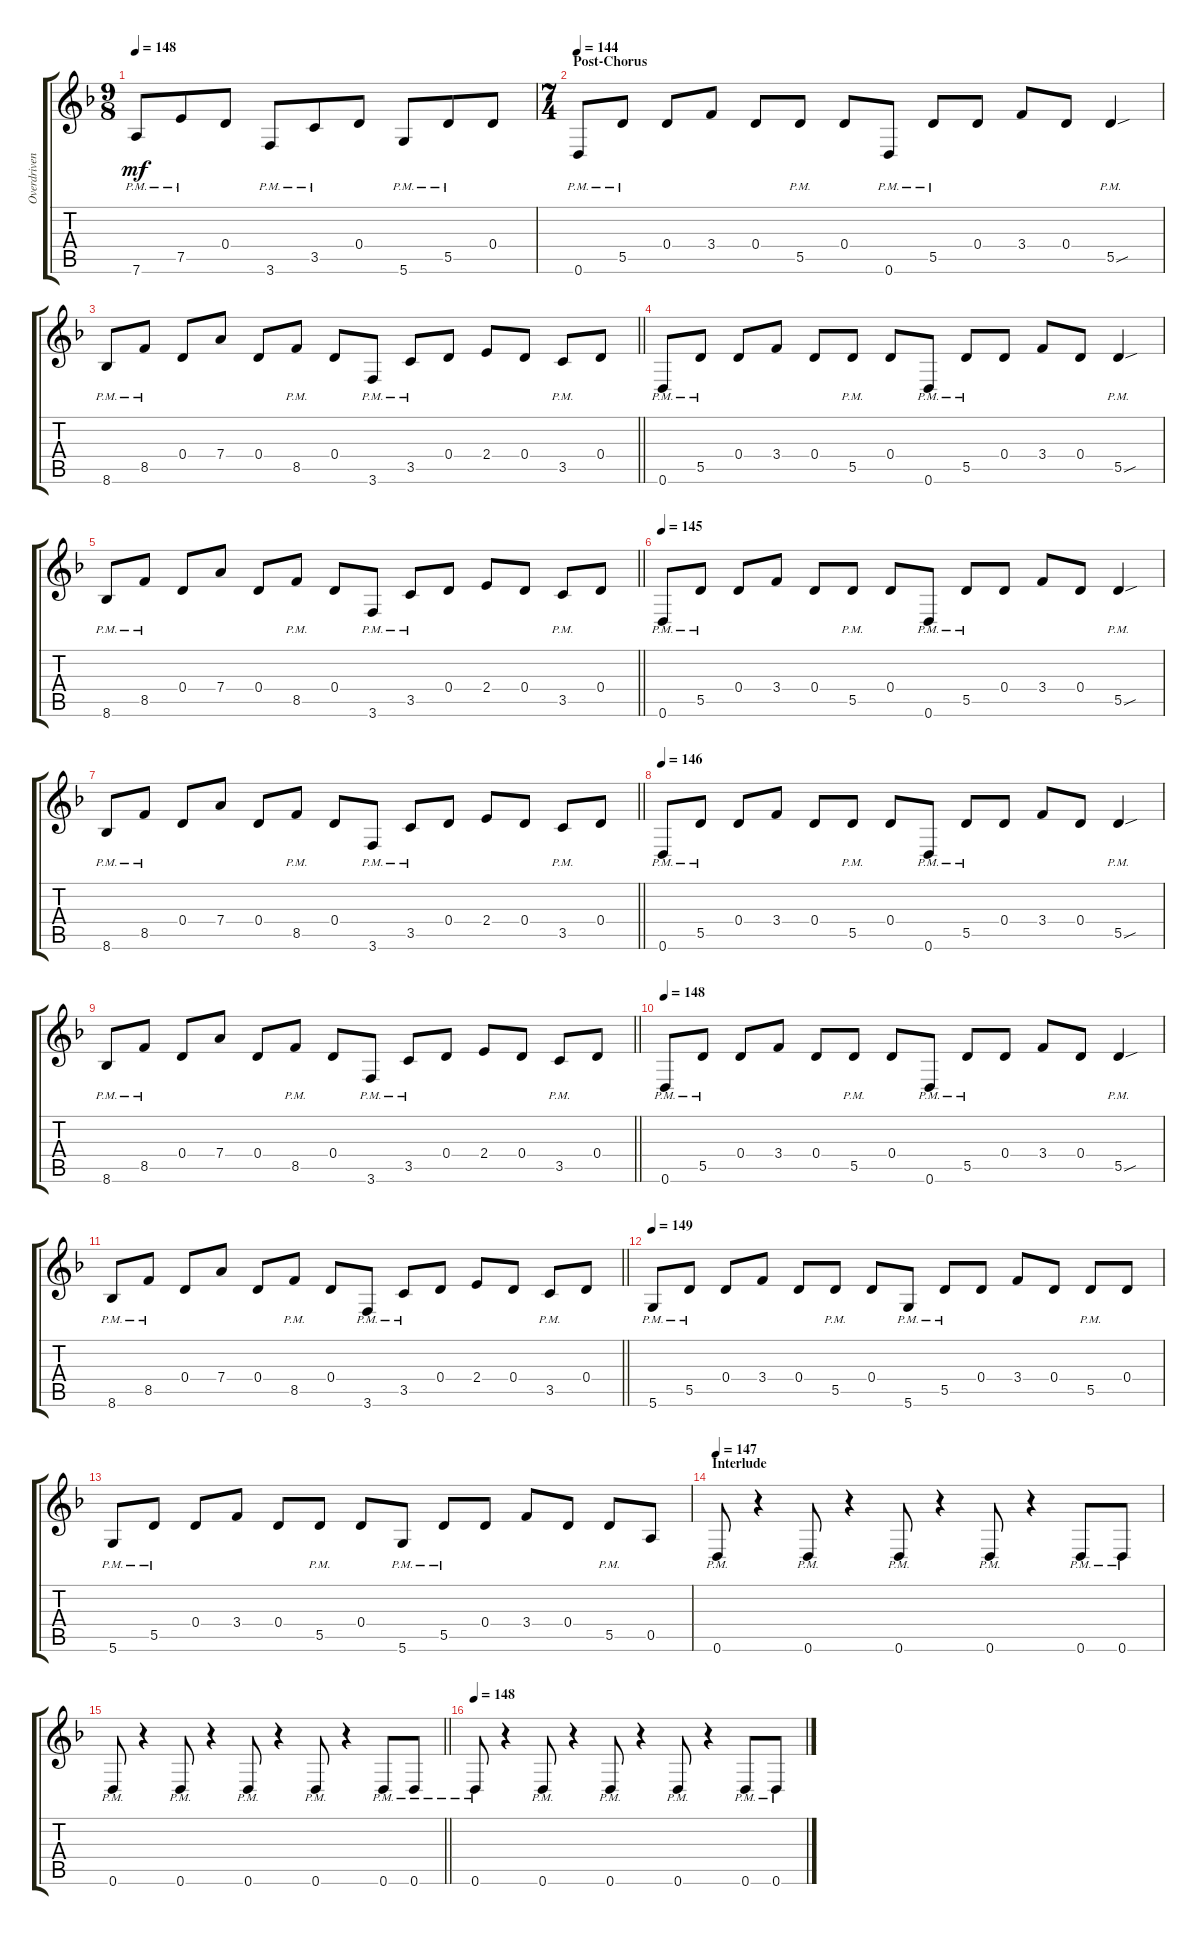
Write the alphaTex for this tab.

\track ("Overdriven Guitar" "Overdriven") {instrument overdrivenguitar}
\staff {score tabs}
\tuning (E4 B3 G3 D3 A2 D2) {hide}
\ts (9 8)
\tempo 148
\clef g2
\ks dminor
7.6{pm}.8{dy mf} 7.5{pm}.8 0.4.8 3.6{pm}.8 3.5{pm}.8 0.4.8 5.6{pm}.8 5.5{pm}.8 0.4.8 |
\ts (7 4)
\section ("" "Post-Chorus")
\tempo 144
0.6{pm}.8 5.5{pm}.8 0.4.8 3.4.8 0.4.8 5.5{pm}.8 0.4.8 0.6{pm}.8 5.5{pm}.8 0.4.8 3.4.8 0.4.8 5.5{sou pm}.4 |
\barLineRight lightlight
8.6{pm}.8 8.5{pm}.8 0.4.8 7.4.8 0.4.8 8.5{pm}.8 0.4.8 3.6{pm}.8 3.5{pm}.8 0.4.8 2.4.8 0.4.8 3.5{pm}.8 0.4.8 |
0.6{pm}.8 5.5{pm}.8 0.4.8 3.4.8 0.4.8 5.5{pm}.8 0.4.8 0.6{pm}.8 5.5{pm}.8 0.4.8 3.4.8 0.4.8 5.5{sou pm}.4 |
\barLineRight lightlight
8.6{pm}.8 8.5{pm}.8 0.4.8 7.4.8 0.4.8 8.5{pm}.8 0.4.8 3.6{pm}.8 3.5{pm}.8 0.4.8 2.4.8 0.4.8 3.5{pm}.8 0.4.8 |
\tempo 145
0.6{pm}.8 5.5{pm}.8 0.4.8 3.4.8 0.4.8 5.5{pm}.8 0.4.8 0.6{pm}.8 5.5{pm}.8 0.4.8 3.4.8 0.4.8 5.5{sou pm}.4 |
\barLineRight lightlight
8.6{pm}.8 8.5{pm}.8 0.4.8 7.4.8 0.4.8 8.5{pm}.8 0.4.8 3.6{pm}.8 3.5{pm}.8 0.4.8 2.4.8 0.4.8 3.5{pm}.8 0.4.8 |
\tempo 146
0.6{pm}.8 5.5{pm}.8 0.4.8 3.4.8 0.4.8 5.5{pm}.8 0.4.8 0.6{pm}.8 5.5{pm}.8 0.4.8 3.4.8 0.4.8 5.5{sou pm}.4 |
\barLineRight lightlight
8.6{pm}.8 8.5{pm}.8 0.4.8 7.4.8 0.4.8 8.5{pm}.8 0.4.8 3.6{pm}.8 3.5{pm}.8 0.4.8 2.4.8 0.4.8 3.5{pm}.8 0.4.8 |
\tempo 148
0.6{pm}.8 5.5{pm}.8 0.4.8 3.4.8 0.4.8 5.5{pm}.8 0.4.8 0.6{pm}.8 5.5{pm}.8 0.4.8 3.4.8 0.4.8 5.5{sou pm}.4 |
\barLineRight lightlight
8.6{pm}.8 8.5{pm}.8 0.4.8 7.4.8 0.4.8 8.5{pm}.8 0.4.8 3.6{pm}.8 3.5{pm}.8 0.4.8 2.4.8 0.4.8 3.5{pm}.8 0.4.8 |
\tempo 149
5.6{pm}.8 5.5{pm}.8 0.4.8 3.4.8 0.4.8 5.5{pm}.8 0.4.8 5.6{pm}.8 5.5{pm}.8 0.4.8 3.4.8 0.4.8 5.5{pm}.8 0.4.8 |
5.6{pm}.8 5.5{pm}.8 0.4.8 3.4.8 0.4.8 5.5{pm}.8 0.4.8 5.6{pm}.8 5.5{pm}.8 0.4.8 3.4.8 0.4.8 5.5{pm}.8 0.5.8 |
\section ("" "Interlude")
\tempo 147
0.6{pm}.8 r.4 0.6{pm}.8 r.4 0.6{pm}.8 r.4 0.6{pm}.8 r.4 0.6{pm}.8 0.6{pm}.8 |
\barLineRight lightlight
0.6{pm}.8 r.4 0.6{pm}.8 r.4 0.6{pm}.8 r.4 0.6{pm}.8 r.4 0.6{pm}.8 0.6{pm}.8 |
\tempo 148
0.6{pm}.8 r.4 0.6{pm}.8 r.4 0.6{pm}.8 r.4 0.6{pm}.8 r.4 0.6{pm}.8 0.6{pm}.8
